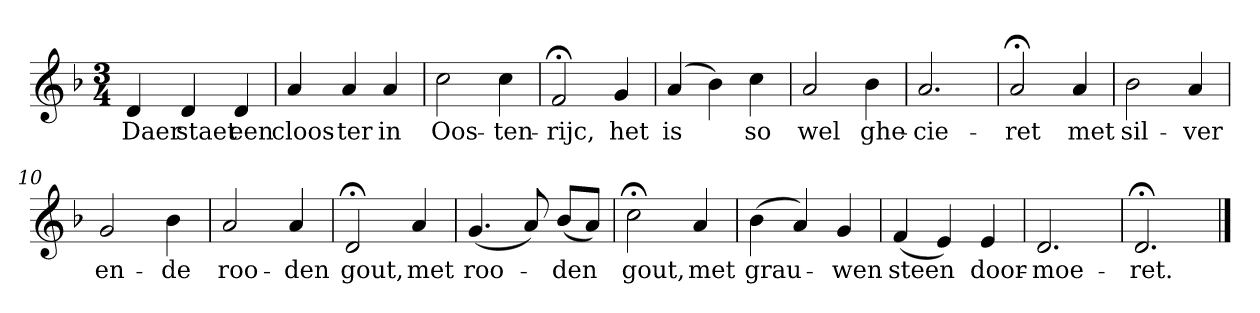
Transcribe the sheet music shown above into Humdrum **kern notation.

**kern	**text
*part1	*part1
*staff1	*staff1
*k[b-]	*
*d:	*
*M3/4	*
*MM120	*
=1	=1
4d	Daer
4d	staet
4d	een
=2	=2
4a	cloos-
4a	-ter
4a	in
=3	=3
2cc	Oos-
4cc	-ten-
=4	=4
2f;<	-rijc,
4g	het
=5	=5
(4a	is
4b-)	.
4cc	so
=6	=6
2a	wel
4b-	ghe-
=7	=7
2.a	-cie-
=8	=8
2a;<	-ret
4a	met
=9	=9
2b-	sil-
4a	-ver
=10	=10
2g	en-
4b-	-de
=11	=11
2a	roo-
4a	-den
=12	=12
2d;<	gout,
4a	met
=13	=13
(4.g	roo-
8a)	.
(8b-L	-den
8aJ)	.
=14	=14
2cc;<	gout,
4a	met
=15	=15
(4b-	grau-
4a)	.
4g	-wen
=16	=16
(4f	steen
4e)	.
4e	door-
=17	=17
2.d	-moe-
=18	=18
2.d;<	-ret.
==	==
*-	*-
